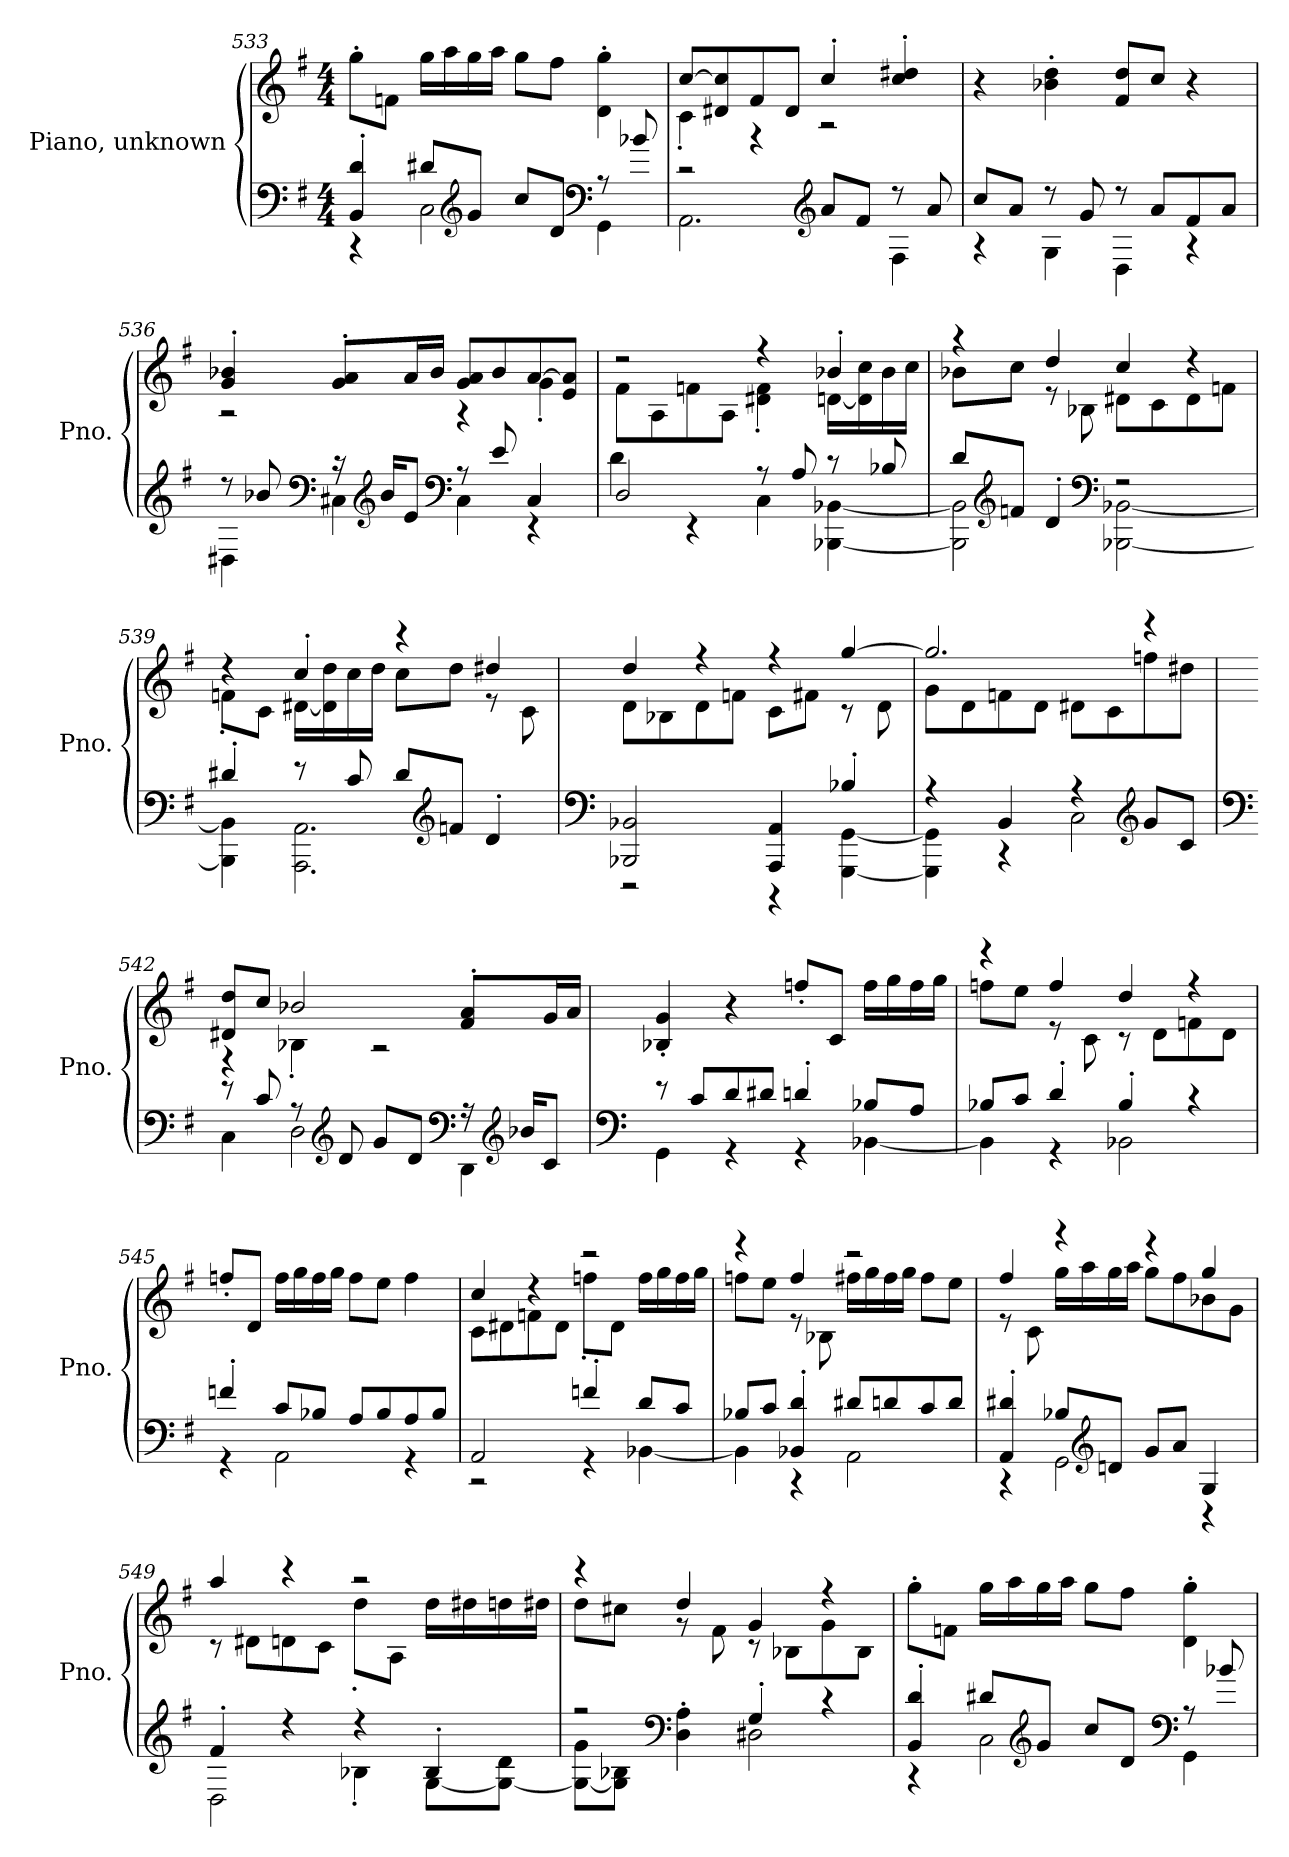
**kern	**kern
*part1	*part1
*staff2	*staff1
*I"Piano, unknown	*
*I'Pno.	*
*clefF4	*clefG2
*k[f#]	*k[f#]
*M4/4	*M4/4
=533	=533
*^	*
4BB/' 4d/'	4r	8gg'\L
.	.	8fn\J
8d#X/L	2C\	16gg\LL
.	.	16aa\
*clefG2	*	*
8g/J	.	16gg\
.	.	16aa\JJ
8cc/L	.	8gg\L
8d#/J	.	8ff#\J
*clefF4	*	*
8r	4GG\	4d\' 4gg\'
8b-X/	.	.
=534	=534	=534
*	*	*^
2r	2.AA\	[8cc/L	4c'\
.	.	8d#X/ 8cc/]	.
.	.	8f#/	4r
.	.	8d#/J	.
*clefG2	*	*	*
8a/L	.	4cc'/	2r
8f#/J	.	.	.
8r	4F#\	4cc/' 4dd#X/'	.
8a/	.	.	.
*	*	*v	*v
!!LO:LB:g=z
=535	=535	=535
8cc/L	4r	4r
8a/J	.	.
8r	4G\	4b-X\' 4dd\'
8g/	.	.
8r	4D\	8f#/ 8dd/L
8a/L	.	8cc/J
8f#/	4r	4r
8a/J	.	.
=536	=536	=536
*	*	*^
8r	4D#X\	4g/' 4b-X/'	2r
8b-X/	.	.	.
*clefF4	*	*	*
16r	4C#X\	8g/' 8a/'L	.
*clefG2	*	*	*
16b-/KL	.	.	.
8e/J	.	16a/L	.
.	.	16b-/JJ	.
*clefF4	*	*	*
8r	4C#\	8g/ 8a/L	4r
8e/	.	8b-/	.
4C#/	4r	[8a/	4g'\
.	.	8e/ 8a/]J	.
=537	=537	=537	=537
2D/	4d\	2r	8f#\L
.	.	.	8A\
.	4r	.	8fn\
.	.	.	8A\J
8r	4C\	4r	4d#X\' 4f\'
8A/	.	.	.
8r	[4BBB-X\ [4BB-X\	4b-X'/	[16dn\LL
.	.	.	16d\] 16cc\
8B-X/	.	.	16b-\
.	.	.	16cc\JJ
!!LO:LB:g=z	!!
=538	=538	=538	=538
8d/L	2BBB-\] 2BB-\]	4r	8b-X\L
*clefG2	*	*	*
8fn/J	.	.	8cc\J
4d'/	.	4dd/	8r
.	.	.	8B-X\
*clefF4	*	*	*
2r	[2BBB-X\ [2BB-X\	4cc/	8d#X\L
.	.	.	8c\
.	.	4r	8d#\
.	.	.	8fn\J
=539	=539	=539	=539
4d#X'/	4BBB-\] 4BB-\]	4r	8fn'\L
.	.	.	8c\J
8r	2.AAA\ 2.AA\	4cc'/	[16d#X\LL
.	.	.	16d#\] 16dd\
8c/	.	.	16cc\
.	.	.	16dd\JJ
8d#/L	.	4r	8cc\L
*clefG2	*	*	*
8fn/J	.	.	8dd\J
4d#'/	.	4dd#X/	8r
.	.	.	8c\
=540	=540	=540	=540
*clefF4	*	*	*
2BBB-X/ 2BB-X/	2r	4dd/	8d\L
.	.	.	8B-X\
.	.	4r	8d\
.	.	.	8fn\J
4AAA/ 4AA/	4r	4r	8c\L
.	.	.	8f#X\J
4B-X'/	[4GGG\ [4GG\	[4gg/	8r
.	.	.	8d\
!!LO:LB:g=z	!!
=541	=541	=541	=541
4r	4GGG\] 4GG\]	2.gg/]	8g\L
.	.	.	8d\
4BB/	4r	.	8fn\
.	.	.	8d\J
4r	2C\	.	8d#X\L
.	.	.	8c\
*clefG2	*	*	*
8g/L	.	4r	8ffn\
8c/J	.	.	8dd#X\J
=542	=542	=542	=542
*clefF4	*	*	*
8r	4C\	8d#X/ 8dd/L	4r
8c/	.	8cc/J	.
8r	2D\	2b-X/	4B-X'\
*clefG2	*	*	*
8d/	.	.	.
8g/L	.	.	2r
8d/J	.	.	.
*clefF4	*	*	*
16r	4DD\	8f#/' 8a/'L	.
*clefG2	*	*	*
16b-X/KL	.	.	.
8c/J	.	16g/L	.
.	.	16a/JJ	.
*	*	*v	*v
=543	=543	=543
*clefF4	*	*
8r	4GG\	4B-X/' 4g/'
8c/L	.	.
8d/	4r	4r
8d#X/J	.	.
4dn'/	4r	8ffn'/L
.	.	8c/J
8B-X/L	[4BB-X\	16ff\LL
.	.	16gg\
8A/J	.	16ff\
.	.	16gg\JJ
!!LO:PB:g=z
=544	=544	=544
*	*	*^
8B-X/L	4BB-\]	4r	8ffn\L
8c/J	.	.	8ee\J
4d'/	4r	4ff/	8r
.	.	.	8c\
4B-'/	2BB-X\	4dd/	8r
.	.	.	8d\L
4r	.	4r	8fn\
.	.	.	8d\J
*	*	*v	*v
=545	=545	=545
4fn'/	4r	8ffn'/L
.	.	8d/J
8c/L	2AA\	16ff\LL
.	.	16gg\
8B-X/J	.	16ff\
.	.	16gg\JJ
8A/L	.	8ff\L
8B-/	.	8ee\J
8A/	4r	4ff\
8B-/J	.	.
=546	=546	=546
*	*	*^
2AA/	2r	4cc/	8c\L
.	.	.	8d#X\
.	.	4r	8fn\
.	.	.	8d#\J
4fn'/	4r	2r	8ffn'\L
.	.	.	8d#\J
8d/L	[4BB-X\	.	16ff\LL
.	.	.	16gg\
8c/J	.	.	16ff\
.	.	.	16gg\JJ
!!LO:LB:g=z	!!
=547	=547	=547	=547
8B-X/L	4BB-\]	4r	8ffn\L
8c/J	.	.	8ee\J
4BB-X/' 4d/'	4r	4ff/	8r
.	.	.	8B-X\
8d#X/L	2AA\	2r	16ff#X\LL
.	.	.	16gg\
8dn/	.	.	16ff#\
.	.	.	16gg\JJ
8c/	.	.	8ff#\L
8d/J	.	.	8ee\J
=548	=548	=548	=548
4AA/' 4d#X/'	4r	4ff#/	8r
.	.	.	8c\
8B-X/L	2GG\	4r	16gg\LL
.	.	.	16aa\
*clefG2	*	*	*
8dn/J	.	.	16gg\
.	.	.	16aa\JJ
8g/L	.	4r	8gg\L
8a/J	.	.	8ff#\
4G/	4r	4gg/	8b-X\
.	.	.	8g\J
=549	=549	=549	=549
4f#'/	2D\	4aa/	8r
.	.	.	8d#X\L
4r	.	4r	8dn\
.	.	.	8c\J
4r	4B-X'\	2r	8dd'\L
.	.	.	8A\J
4B-'/	[8G\L	.	16dd\LL
.	.	.	16dd#X\
.	8G\_ 8d\J	.	16ddn\
.	.	.	16dd#X\JJ
!!LO:LB:g=z	!!
=550	=550	=550	=550
2r	8G\_ 8g\L	4r	8dd\L
.	8G\] 8B-X\J	.	8cc#X\J
*clefF4	*	*	*
.	4D\' 4A\'	4dd/	8r
.	.	.	8f#\
4G'/	2D#X\	4g/	8r
.	.	.	8B-X\L
4r	.	4r	8g\
.	.	.	8B-\J
*	*	*v	*v
=551	=551	=551
4BB/' 4d/'	4r	8gg'\L
.	.	8fn\J
8d#X/L	2C\	16gg\LL
.	.	16aa\
*clefG2	*	*
8g/J	.	16gg\
.	.	16aa\JJ
8cc/L	.	8gg\L
8d#/J	.	8ff#\J
*clefF4	*	*
8r	4GG\	4d\' 4gg\'
8b-X/	.	.
*v	*v	*
=	=
*-	*-
